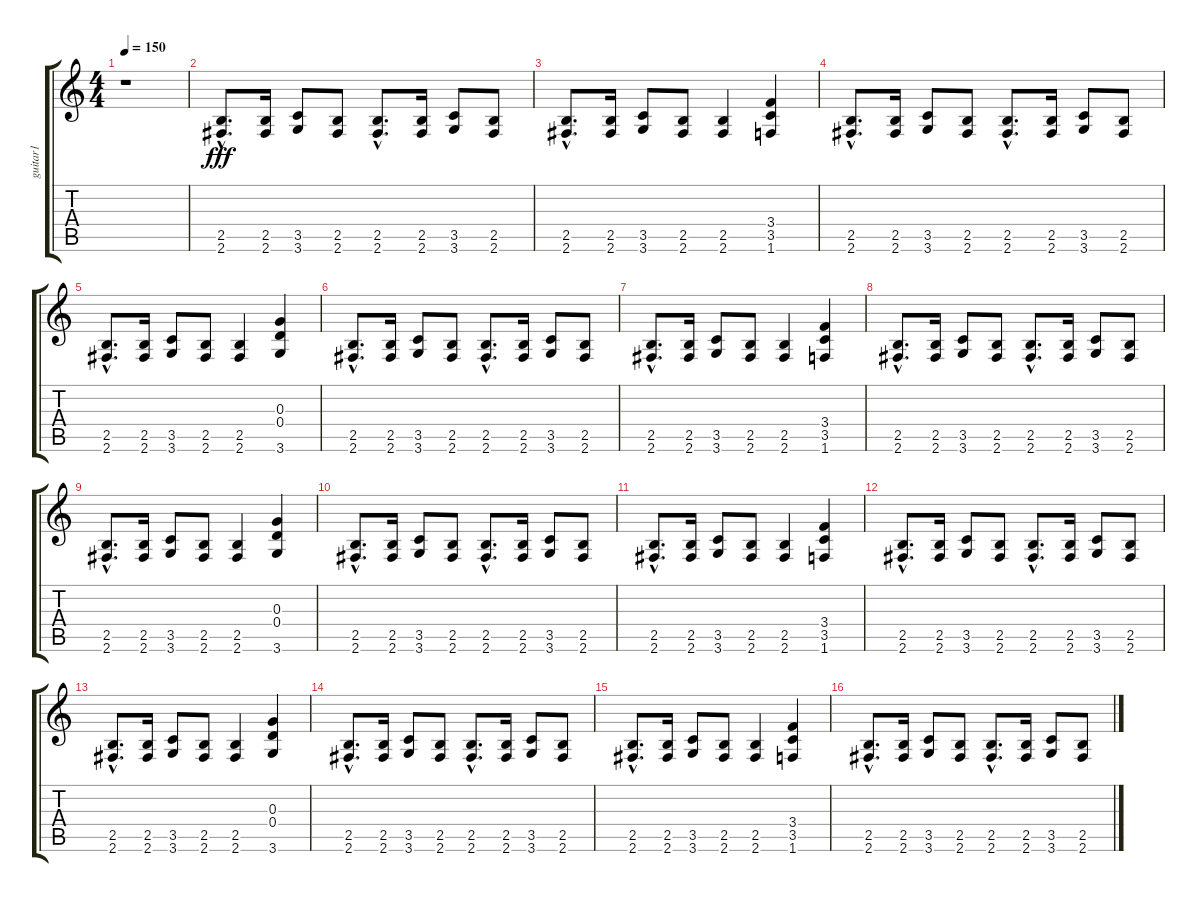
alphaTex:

\track ("guitar1" "guitar1") {instrument distortionguitar}
\staff {score tabs}
\tuning (E4 B3 G3 D3 A2 E2) {hide}
\ts (4 4)
\tempo 150
\clef g2
\ks c
r.1{dy fff instrument distortionguitar} |
(2.5{hac} 2.6{hac}).8{d} (2.5 2.6).16 (3.5 3.6).8 (2.5 2.6).8 (2.5{hac} 2.6{hac}).8{d} (2.5 2.6).16 (3.5 3.6).8 (2.5 2.6).8 |
(2.5{hac} 2.6{hac}).8{d} (2.5 2.6).16 (3.5 3.6).8 (2.5 2.6).8 (2.5 2.6).4 (3.4 3.5 1.6).4 |
(2.5{hac} 2.6{hac}).8{d} (2.5 2.6).16 (3.5 3.6).8 (2.5 2.6).8 (2.5{hac} 2.6{hac}).8{d} (2.5 2.6).16 (3.5 3.6).8 (2.5 2.6).8 |
(2.5{hac} 2.6{hac}).8{d} (2.5 2.6).16 (3.5 3.6).8 (2.5 2.6).8 (2.5 2.6).4 (0.3 0.4 3.6).4 |
(2.5{hac} 2.6{hac}).8{d} (2.5 2.6).16 (3.5 3.6).8 (2.5 2.6).8 (2.5{hac} 2.6{hac}).8{d} (2.5 2.6).16 (3.5 3.6).8 (2.5 2.6).8 |
(2.5{hac} 2.6{hac}).8{d} (2.5 2.6).16 (3.5 3.6).8 (2.5 2.6).8 (2.5 2.6).4 (3.4 3.5 1.6).4 |
(2.5{hac} 2.6{hac}).8{d} (2.5 2.6).16 (3.5 3.6).8 (2.5 2.6).8 (2.5{hac} 2.6{hac}).8{d} (2.5 2.6).16 (3.5 3.6).8 (2.5 2.6).8 |
(2.5{hac} 2.6{hac}).8{d} (2.5 2.6).16 (3.5 3.6).8 (2.5 2.6).8 (2.5 2.6).4 (0.3 0.4 3.6).4 |
(2.5{hac} 2.6{hac}).8{d} (2.5 2.6).16 (3.5 3.6).8 (2.5 2.6).8 (2.5{hac} 2.6{hac}).8{d} (2.5 2.6).16 (3.5 3.6).8 (2.5 2.6).8 |
(2.5{hac} 2.6{hac}).8{d} (2.5 2.6).16 (3.5 3.6).8 (2.5 2.6).8 (2.5 2.6).4 (3.4 3.5 1.6).4 |
(2.5{hac} 2.6{hac}).8{d} (2.5 2.6).16 (3.5 3.6).8 (2.5 2.6).8 (2.5{hac} 2.6{hac}).8{d} (2.5 2.6).16 (3.5 3.6).8 (2.5 2.6).8 |
(2.5{hac} 2.6{hac}).8{d} (2.5 2.6).16 (3.5 3.6).8 (2.5 2.6).8 (2.5 2.6).4 (0.3 0.4 3.6).4 |
(2.5{hac} 2.6{hac}).8{d} (2.5 2.6).16 (3.5 3.6).8 (2.5 2.6).8 (2.5{hac} 2.6{hac}).8{d} (2.5 2.6).16 (3.5 3.6).8 (2.5 2.6).8 |
(2.5{hac} 2.6{hac}).8{d} (2.5 2.6).16 (3.5 3.6).8 (2.5 2.6).8 (2.5 2.6).4 (3.4 3.5 1.6).4 |
(2.5{hac} 2.6{hac}).8{d} (2.5 2.6).16 (3.5 3.6).8 (2.5 2.6).8 (2.5{hac} 2.6{hac}).8{d} (2.5 2.6).16 (3.5 3.6).8 (2.5 2.6).8
